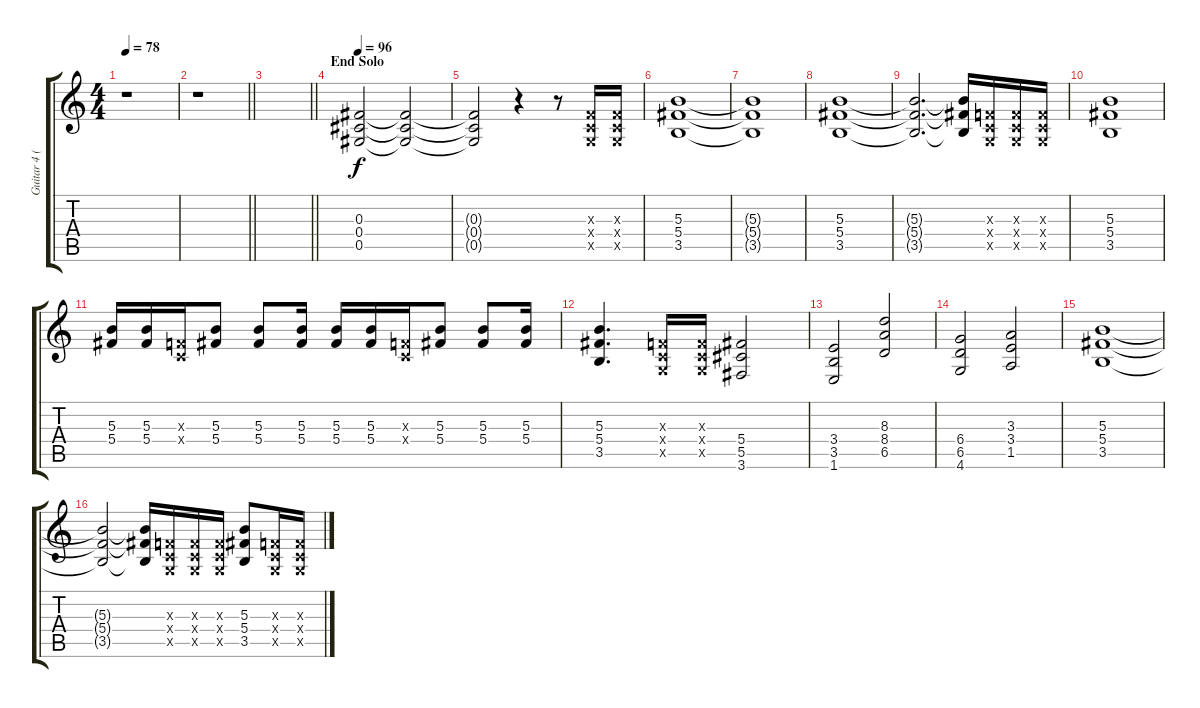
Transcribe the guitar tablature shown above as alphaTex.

\track ("Guitar 4 (Gilbey)" "Guitar 4 (") {instrument overdrivenguitar}
\staff {score tabs}
\tuning (Eb4 Bb3 Gb3 Db3 Ab2 Eb2) {hide}
\ts (4 4)
\tempo 78
\clef g2
\ks c
r.1{dy f} |
\barLineRight lightlight
r.1 |
\barLineRight lightlight
|
\section ("" "End Solo")
\tempo 96
(0.3 0.4 0.5).2 (0.3{t} 0.4{t} 0.5{t}).2 |
(0.3{t} 0.4{t} 0.5{t}).2 r.4 r.8 (-1.3{x} -1.4{x} -1.5{x}).16 (-1.3{x} -1.4{x} -1.5{x}).16 |
(5.3 5.4 3.5).1 |
(5.3{t} 5.4{t} 3.5{t}).1 |
(5.3 5.4 3.5).1 |
(5.3{t} 5.4{t} 3.5{t}).2{d} (5.3{t} 5.4{t} 3.5{t}).16 (-1.3{x} -1.4{x} -1.5{x}).16 (-1.3{x} -1.4{x} -1.5{x}).16 (-1.3{x} -1.4{x} -1.5{x}).16 |
(5.3 5.4 3.5).1 |
(5.3 5.4).16 (5.3 5.4).16 (-1.3{x} -1.4{x}).16 (5.3 5.4).8 (5.3 5.4).8 (5.3 5.4).16 (5.3 5.4).16 (5.3 5.4).16 (-1.3{x} -1.4{x}).16 (5.3 5.4).8 (5.3 5.4).8 (5.3 5.4).16 |
(5.3 5.4 3.5).4{d} (-1.3{x} -1.4{x} -1.5{x}).16 (-1.3{x} -1.4{x} -1.5{x}).16 (5.4 5.5 3.6).2 |
(3.4 3.5 1.6).2 (8.3 8.4 6.5).2 |
(6.4 6.5 4.6).2 (3.3 3.4 1.5).2 |
(5.3 5.4 3.5).1 |
(5.3{t} 5.4{t} 3.5{t}).2 (5.3{t} 5.4{t} 3.5{t}).16 (-1.3{x} -1.4{x} -1.5{x}).16 (-1.3{x} -1.4{x} -1.5{x}).16 (-1.3{x} -1.4{x} -1.5{x}).16 (5.3 5.4 3.5).8 (-1.3{x} -1.4{x} -1.5{x}).16 (-1.3{x} -1.4{x} -1.5{x}).16
